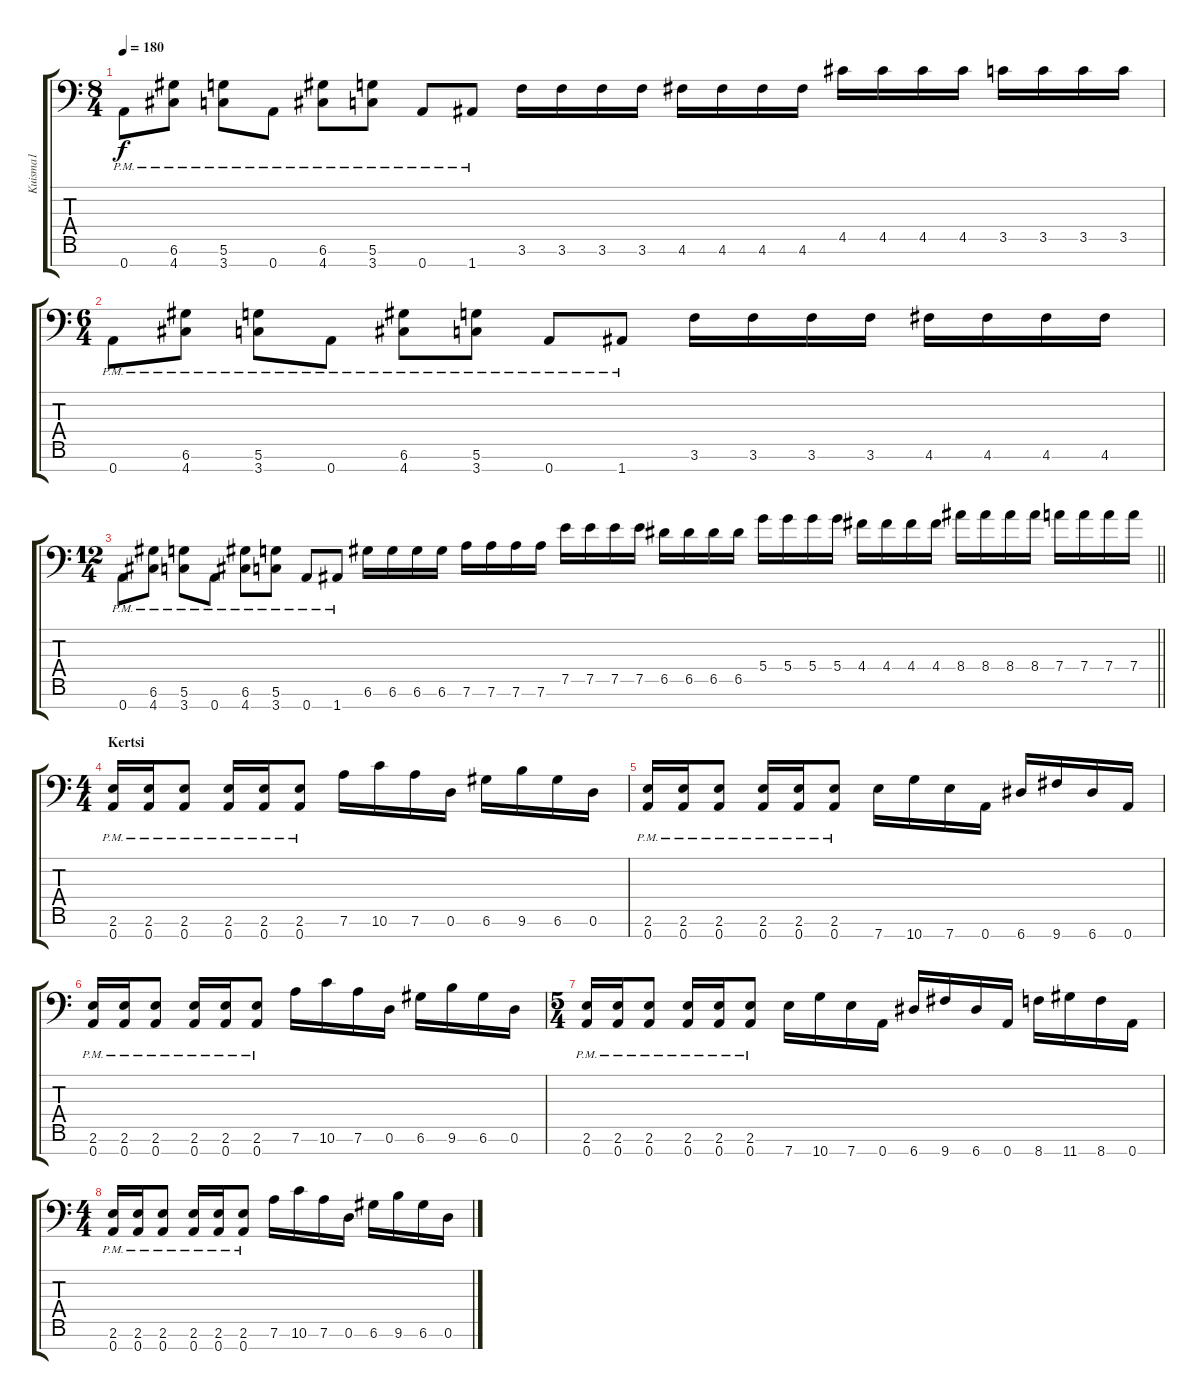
\track ("Kuisma1" "Kuisma1") {instrument distortionguitar}
\staff {score tabs}
\tuning (E4 B3 G3 D3 A2 D2 A1) {hide}
\ts (8 4)
\tempo 180
\clef f4
\ks c
0.7{pm}.8{dy f} (6.6{pm} 4.7{pm}).8 (5.6{pm} 3.7{pm}).8 0.7{pm}.8 (6.6{pm} 4.7{pm}).8 (5.6{pm} 3.7{pm}).8 0.7{pm}.8 1.7{pm}.8 3.6.16 3.6.16 3.6.16 3.6.16 4.6.16 4.6.16 4.6.16 4.6.16 4.5.16 4.5.16 4.5.16 4.5.16 3.5.16 3.5.16 3.5.16 3.5.16 |
\ts (6 4)
0.7{pm}.8 (6.6{pm} 4.7{pm}).8 (5.6{pm} 3.7{pm}).8 0.7{pm}.8 (6.6{pm} 4.7{pm}).8 (5.6{pm} 3.7{pm}).8 0.7{pm}.8 1.7{pm}.8 3.6.16 3.6.16 3.6.16 3.6.16 4.6.16 4.6.16 4.6.16 4.6.16 |
\ts (12 4)
\barLineRight lightlight
0.7{pm}.8 (6.6{pm} 4.7{pm}).8 (5.6{pm} 3.7{pm}).8 0.7{pm}.8 (6.6{pm} 4.7{pm}).8 (5.6{pm} 3.7{pm}).8 0.7{pm}.8 1.7{pm}.8 6.6.16 6.6.16 6.6.16 6.6.16 7.6.16 7.6.16 7.6.16 7.6.16 7.5.16 7.5.16 7.5.16 7.5.16 6.5.16 6.5.16 6.5.16 6.5.16 5.4.16 5.4.16 5.4.16 5.4.16 4.4.16 4.4.16 4.4.16 4.4.16 8.4.16 8.4.16 8.4.16 8.4.16 7.4.16 7.4.16 7.4.16 7.4.16 |
\ts (4 4)
\section ("" "Kertsi")
(2.6{pm} 0.7{pm}).16 (2.6{pm} 0.7{pm}).16 (2.6{pm} 0.7{pm}).8 (2.6{pm} 0.7{pm}).16 (2.6{pm} 0.7{pm}).16 (2.6{pm} 0.7{pm}).8 7.6.16 10.6.16 7.6.16 0.6.16 6.6.16 9.6.16 6.6.16 0.6.16 |
(2.6{pm} 0.7{pm}).16 (2.6{pm} 0.7{pm}).16 (2.6{pm} 0.7{pm}).8 (2.6{pm} 0.7{pm}).16 (2.6{pm} 0.7{pm}).16 (2.6{pm} 0.7{pm}).8 7.7.16 10.7.16 7.7.16 0.7.16 6.7.16 9.7.16 6.7.16 0.7.16 |
(2.6{pm} 0.7{pm}).16 (2.6{pm} 0.7{pm}).16 (2.6{pm} 0.7{pm}).8 (2.6{pm} 0.7{pm}).16 (2.6{pm} 0.7{pm}).16 (2.6{pm} 0.7{pm}).8 7.6.16 10.6.16 7.6.16 0.6.16 6.6.16 9.6.16 6.6.16 0.6.16 |
\ts (5 4)
(2.6{pm} 0.7{pm}).16 (2.6{pm} 0.7{pm}).16 (2.6{pm} 0.7{pm}).8 (2.6{pm} 0.7{pm}).16 (2.6{pm} 0.7{pm}).16 (2.6{pm} 0.7{pm}).8 7.7.16 10.7.16 7.7.16 0.7.16 6.7.16 9.7.16 6.7.16 0.7.16 8.7.16 11.7.16 8.7.16 0.7.16 |
\ts (4 4)
(2.6{pm} 0.7{pm}).16 (2.6{pm} 0.7{pm}).16 (2.6{pm} 0.7{pm}).8 (2.6{pm} 0.7{pm}).16 (2.6{pm} 0.7{pm}).16 (2.6{pm} 0.7{pm}).8 7.6.16 10.6.16 7.6.16 0.6.16 6.6.16 9.6.16 6.6.16 0.6.16
